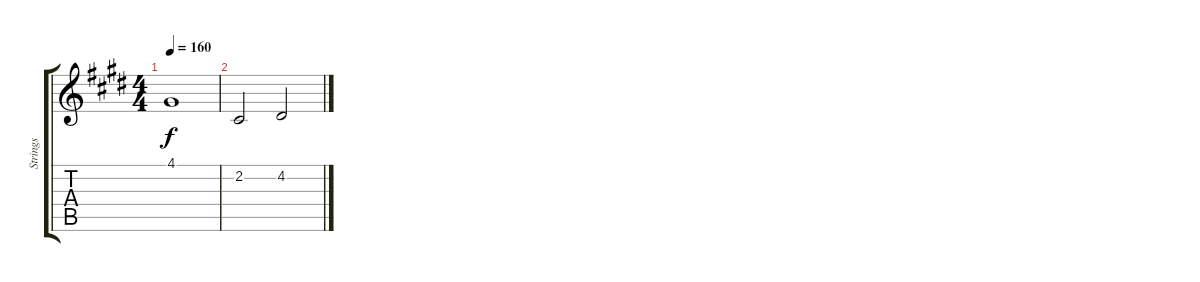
\track ("Strings" "Strings") {instrument violin}
\staff {score tabs}
\tuning (E4 B3 G3 D3 A2 E2) {hide}
\ts (4 4)
\tempo 160
\clef g2
\ks e
4.1.1{dy f} |
2.2.2 4.2.2
